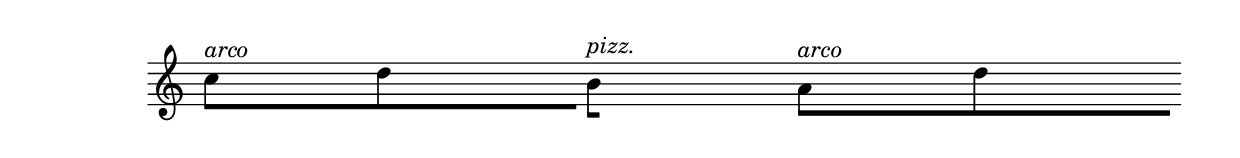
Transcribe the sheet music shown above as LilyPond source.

\version "2.19.82"
\language "english"

\paper {
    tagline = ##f
}

\new Staff \with {
  \remove "Time_signature_engraver"
} {
  \once \omit TimeSignature
  \time 14/2
  s4
  c''8 ^\markup { \italic "arco" } [
  s1
  d''8
  s1
  \hideNotes
  c''8
  \unHideNotes
  \once \omit Rest
  r8 ]
  \once \set stemLeftBeamCount = #0
  \once \set stemRightBeamCount = #1
  b'8 [] ^\markup { \italic "pizz." }
  s1
  s4
  a'8 ^\markup { \italic "arco" } [
  s1
  d''8
  s1
  \hideNotes
  a'8
  \unHideNotes
  \once \omit Rest
  r8 ]
}

